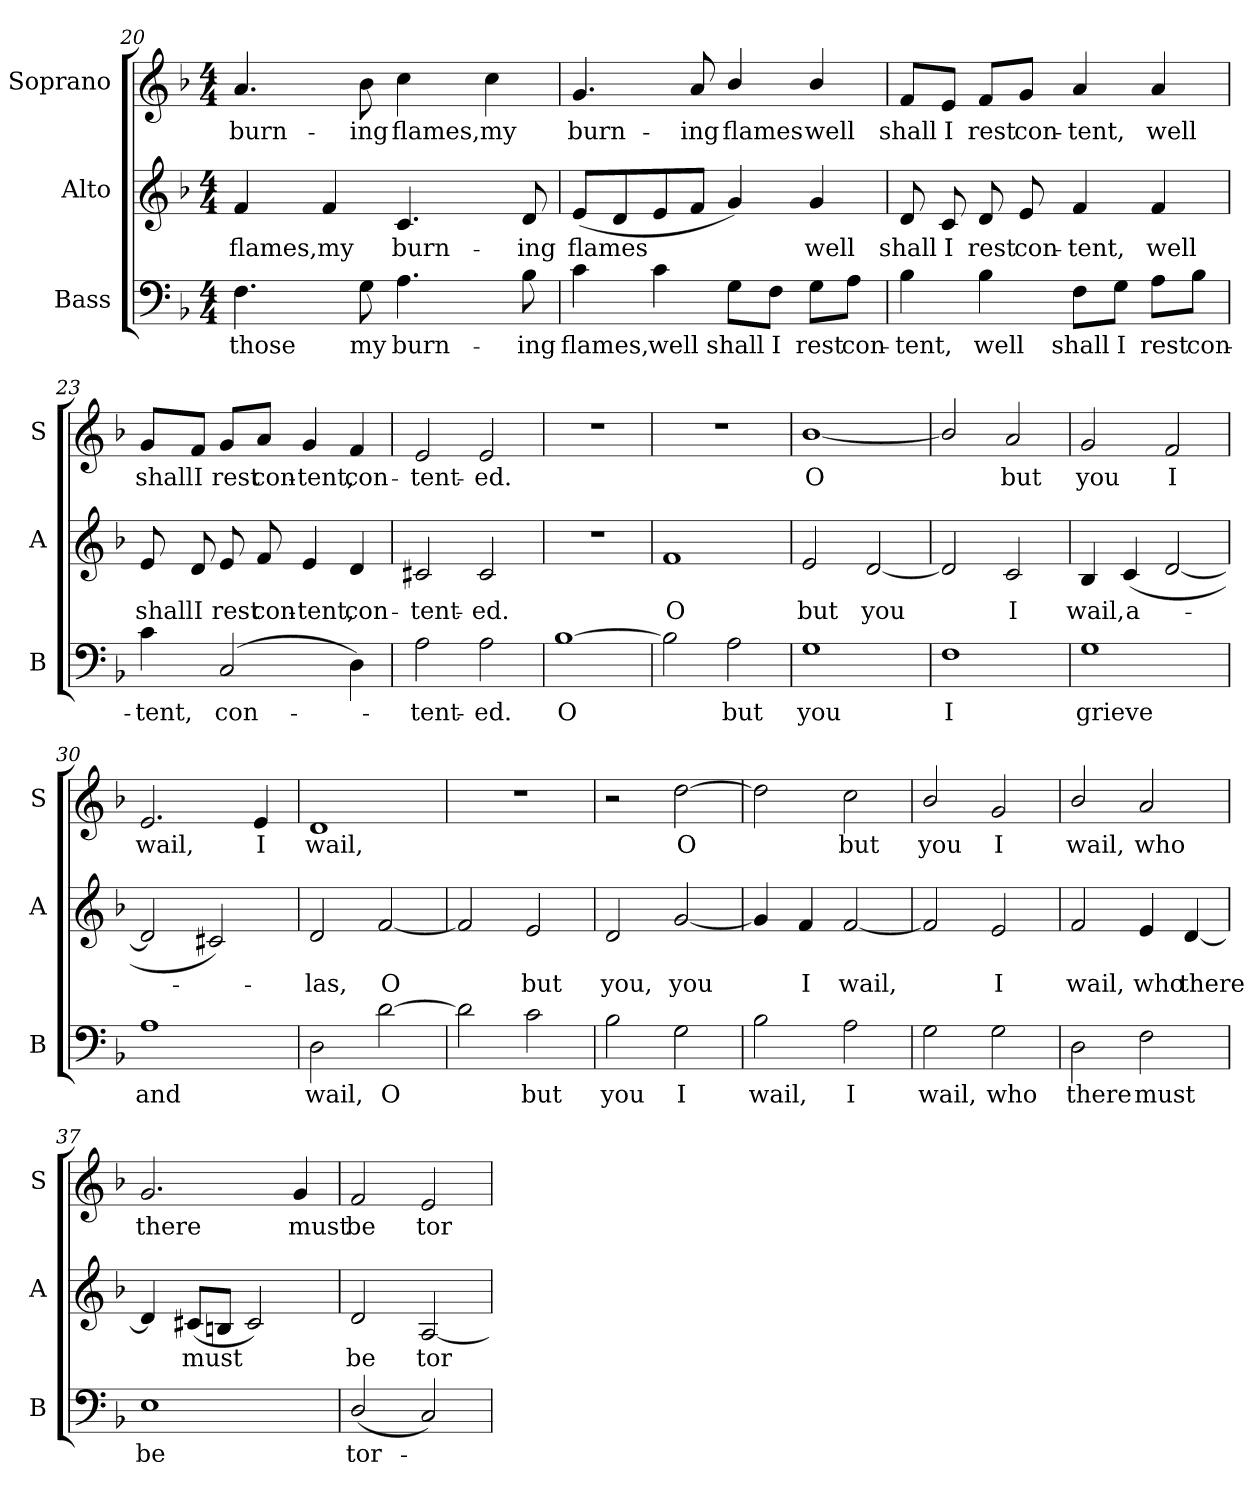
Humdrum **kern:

**kern	**text	**kern	**text	**kern	**text
*part3	*part3	*part2	*part2	*part1	*part1
*staff3	*staff3	*staff2	*staff2	*staff1	*staff1
*I"Bass	*	*I"Alto	*	*I"Soprano	*
*I'B	*	*I'A	*	*I'S	*
!!LO:LB:g=z
*clefF4	*	*clefG2	*	*clefG2	*
*k[b-]	*	*k[b-]	*	*k[b-]	*
*F:	*	*F:	*	*F:	*
*M4/4	*	*M4/4	*	*M4/4	*
=20	=20	=20	=20	=20	=20
!	!LO:LY:b	!	!LO:LY:b	!	!LO:LY:b
4.F	those	4f	flames,	4.a	burn-
!	!	!	!LO:LY:b	!	!
.	.	4f	my	.	.
!	!LO:LY:b	!	!	!	!LO:LY:b
8G	my	.	.	8b-	-ing
!	!LO:LY:b	!	!LO:LY:b	!	!LO:LY:b
4.A	burn-	4.c	burn-	4cc	flames,
!	!	!	!	!	!LO:LY:b
.	.	.	.	4cc	my
!	!LO:LY:b	!	!LO:LY:b	!	!
8B-	-ing	8d	-ing	.	.
=21	=21	=21	=21	=21	=21
!	!LO:LY:b	!	!LO:LY:b	!	!LO:LY:b
4c	flames,	(<8eL	flames	4.g	burn-
.	.	8d	.	.	.
!	!LO:LY:b	!	!	!	!
4c	well	8e	.	.	.
!	!	!	!	!	!LO:LY:b
.	.	8fJ	.	8a	-ing
!	!LO:LY:b	!	!	!	!LO:LY:b
8G\L	shall	4g)	.	4b-/	flames
!	!LO:LY:b	!	!	!	!
8F\J	I	.	.	.	.
!	!LO:LY:b	!	!LO:LY:b	!	!LO:LY:b
8G\L	rest	4g	well	4b-/	well
!	!LO:LY:b	!	!	!	!
8A\J	con-	.	.	.	.
=22	=22	=22	=22	=22	=22
!	!LO:LY:b	!	!LO:LY:b	!	!LO:LY:b
4B-	-tent,	8d	shall	8f/L	shall
!	!	!	!LO:LY:b	!	!LO:LY:b
.	.	8c	I	8e/J	I
!	!LO:LY:b	!	!LO:LY:b	!	!LO:LY:b
4B-	well	8d	rest	8f/L	rest
!	!	!	!LO:LY:b	!	!LO:LY:b
.	.	8e	con-	8g/J	con-
!	!LO:LY:b	!	!LO:LY:b	!	!LO:LY:b
8F\L	shall	4f	-tent,	4a	-tent,
!	!LO:LY:b	!	!	!	!
8G\J	I	.	.	.	.
!	!LO:LY:b	!	!LO:LY:b	!	!LO:LY:b
8A\L	rest	4f	well	4a	well
!	!LO:LY:b	!	!	!	!
8B-\J	con-	.	.	.	.
!!LO:LB:g=z
=23	=23	=23	=23	=23	=23
!	!LO:LY:b	!	!LO:LY:b	!	!LO:LY:b
4c	-tent,	8e	shall	8g/L	shall
!	!	!	!LO:LY:b	!	!LO:LY:b
.	.	8d	I	8f/J	I
!	!LO:LY:b	!	!LO:LY:b	!	!LO:LY:b
(<2C	con-	8e	rest	8g/L	rest
!	!	!	!LO:LY:b	!	!LO:LY:b
.	.	8f	con-	8a/J	con-
!	!	!	!LO:LY:b	!	!LO:LY:b
.	.	4e	-tent,	4g	-tent,
!	!	!	!LO:LY:b	!	!LO:LY:b
4D)	.	4d	con-	4f	con-
=24	=24	=24	=24	=24	=24
!	!LO:LY:b	!	!LO:LY:b	!	!LO:LY:b
2A	tent-	2c#X	-tent-	2e	-tent-
!	!LO:LY:b	!	!LO:LY:b	!	!LO:LY:b
2A	-ed.	2c#	-ed.	2e	-ed.
=25	=25	=25	=25	=25	=25
!	!LO:LY:b	!	!	!	!
[1B-	O	1r	.	1r	.
=26	=26	=26	=26	=26	=26
!	!	!	!LO:LY:b	!	!
2B-]	.	1f	O	1r	.
!	!LO:LY:b	!	!	!	!
2A	but	.	.	.	.
=27	=27	=27	=27	=27	=27
!	!LO:LY:b	!	!LO:LY:b	!	!LO:LY:b
1G	you	2e	but	[1b-/	O
!	!	!	!LO:LY:b	!	!
.	.	[2d	you	.	.
=28	=28	=28	=28	=28	=28
!	!LO:LY:b	!	!	!	!
1F	I	2d]	.	2b-/]	.
!	!	!	!LO:LY:b	!	!LO:LY:b
.	.	2c	I	2a	but
!!LO:LB:g=z
=29	=29	=29	=29	=29	=29
!	!LO:LY:b	!	!LO:LY:b	!	!LO:LY:b
1G	grieve	4B-	wail,	2g	you
!	!	!	!LO:LY:b	!	!
.	.	(<4c	a-	.	.
!	!	!	!	!	!LO:LY:b
.	.	[2d	.	2f	I
=30	=30	=30	=30	=30	=30
!	!LO:LY:b	!	!	!	!LO:LY:b
1A	and	2d]	.	2.e	wail,
.	.	2c#X)	.	.	.
!	!	!	!	!	!LO:LY:b
.	.	.	.	4e	I
=31	=31	=31	=31	=31	=31
!	!LO:LY:b	!	!LO:LY:b	!	!LO:LY:b
2D	wail,	2d	las,	1d	wail,
!	!LO:LY:b	!	!LO:LY:b	!	!
[2d	O	[2f	O	.	.
=32	=32	=32	=32	=32	=32
2d]	.	2f]	.	1r	.
!	!LO:LY:b	!	!LO:LY:b	!	!
2c	but	2e	but	.	.
=33	=33	=33	=33	=33	=33
!	!LO:LY:b	!	!LO:LY:b	!	!
2B-	you	2d	you,	2r	.
!	!LO:LY:b	!	!LO:LY:b	!	!LO:LY:b
2G	I	[2g	you	[2dd	O
=34	=34	=34	=34	=34	=34
!	!LO:LY:b	!	!	!	!
2B-	wail,	4g]	.	2dd]	.
!	!	!	!LO:LY:b	!	!
.	.	4f	I	.	.
!	!LO:LY:b	!	!LO:LY:b	!	!LO:LY:b
2A	I	[2f	wail,	2cc	but
!!LO:LB:g=z
=35	=35	=35	=35	=35	=35
!	!LO:LY:b	!	!	!	!LO:LY:b
2G	wail,	2f]	.	2b-/	you
!	!LO:LY:b	!	!LO:LY:b	!	!LO:LY:b
2G	who	2e	I	2g	I
=36	=36	=36	=36	=36	=36
!	!LO:LY:b	!	!LO:LY:b	!	!LO:LY:b
2D	there	2f	wail,	2b-/	wail,
!	!LO:LY:b	!	!LO:LY:b	!	!LO:LY:b
2F	must	4e	who	2a	who
!	!	!	!LO:LY:b	!	!
.	.	[4d	there	.	.
=37	=37	=37	=37	=37	=37
!	!LO:LY:b	!	!	!	!LO:LY:b
1E	be	4d]	.	2.g	there
!	!	!	!LO:LY:b	!	!
.	.	(<8c#XL	must	.	.
.	.	8BnJ	.	.	.
.	.	2c#)	.	.	.
!	!	!	!	!	!LO:LY:b
.	.	.	.	4g	must
=38	=38	=38	=38	=38	=38
!	!LO:LY:b	!	!LO:LY:b	!	!LO:LY:b
(<2D/	tor-	2d	be	2f	be
!	!	!	!LO:LY:b	!	!LO:LY:b
2C)	.	[2A	tor-	2e	tor-
=	=	=	=	=	=
*-	*-	*-	*-	*-	*-
